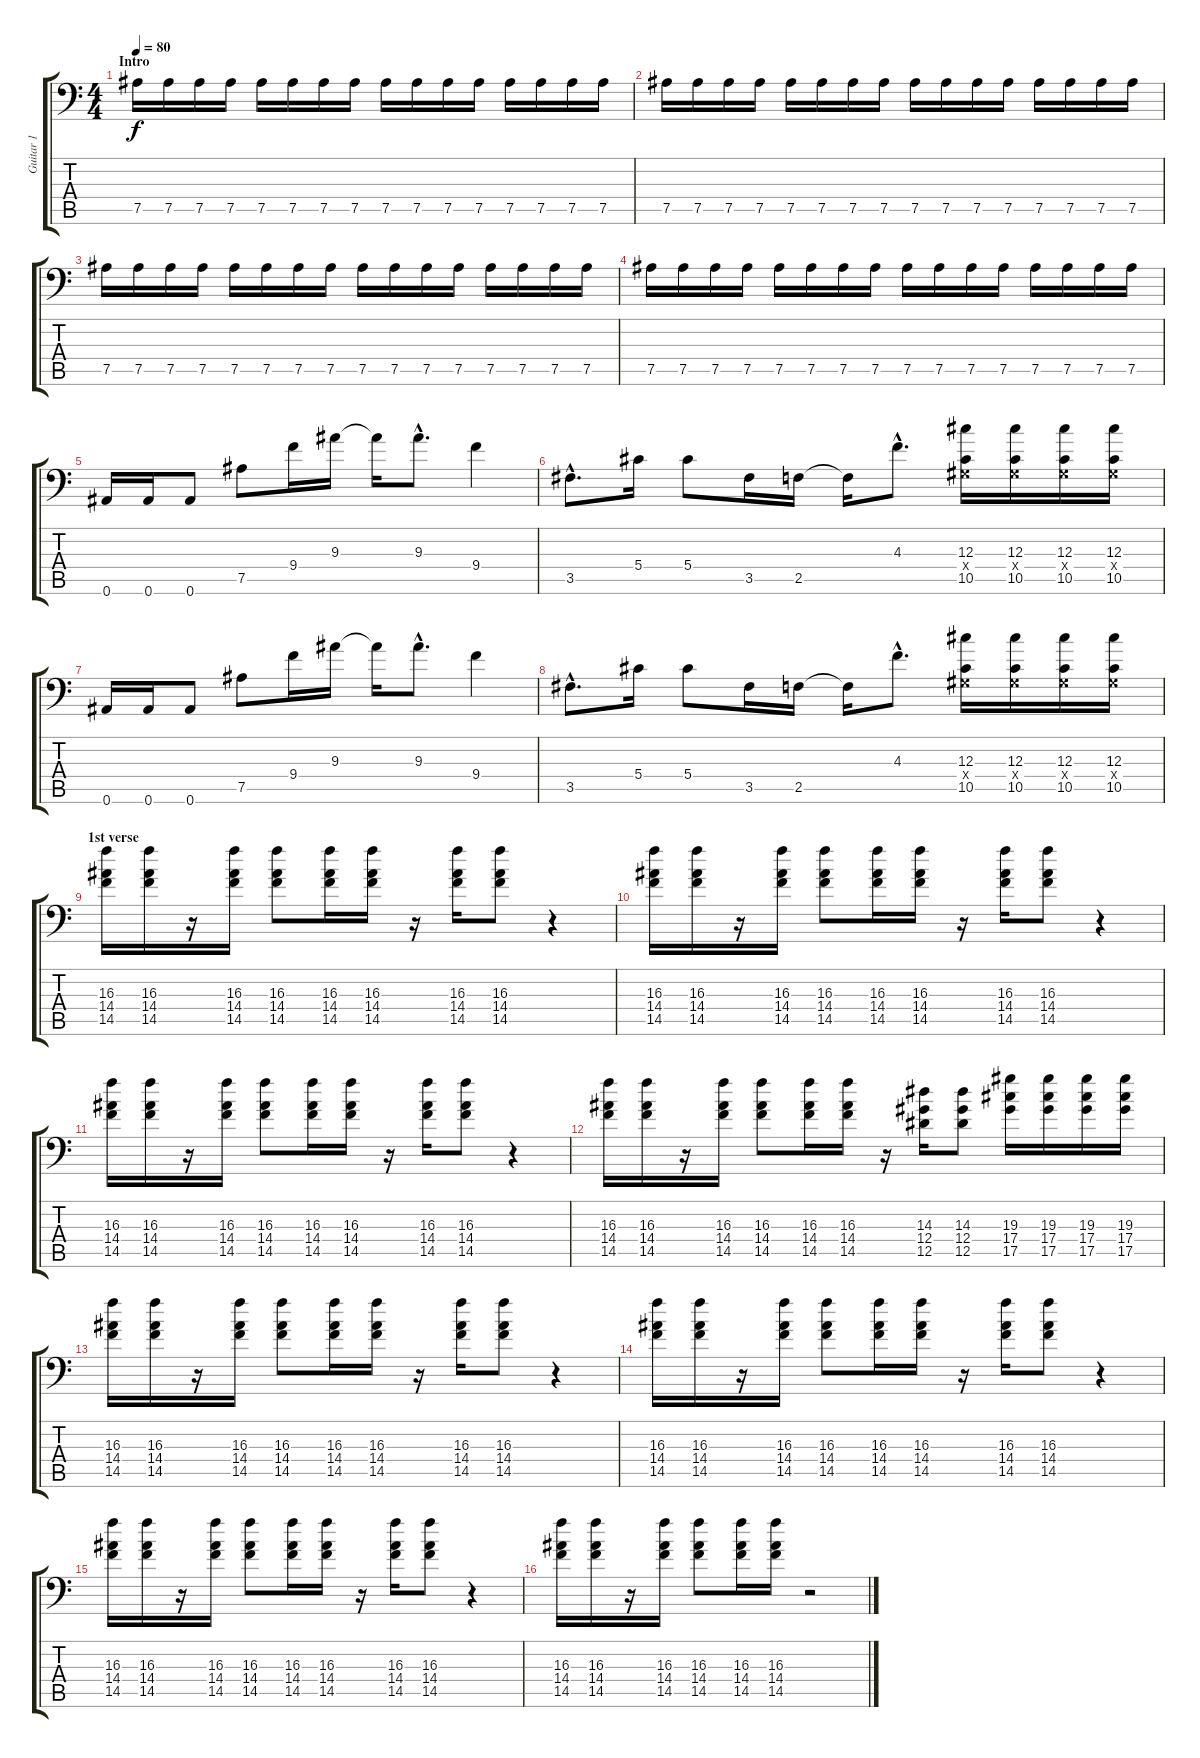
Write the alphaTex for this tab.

\track ("Guitar 1" "Guitar 1") {instrument distortionguitar}
\staff {score tabs}
\tuning (Bb3 F3 Db3 Ab2 Eb2 Bb1) {hide}
\ts (4 4)
\section ("" "Intro")
\tempo 80
\clef f4
\ks c
7.5.16{dy f instrument distortionguitar} 7.5.16 7.5.16 7.5.16 7.5.16 7.5.16 7.5.16 7.5.16 7.5.16 7.5.16 7.5.16 7.5.16 7.5.16 7.5.16 7.5.16 7.5.16 |
7.5.16 7.5.16 7.5.16 7.5.16 7.5.16 7.5.16 7.5.16 7.5.16 7.5.16 7.5.16 7.5.16 7.5.16 7.5.16 7.5.16 7.5.16 7.5.16 |
7.5.16 7.5.16 7.5.16 7.5.16 7.5.16 7.5.16 7.5.16 7.5.16 7.5.16 7.5.16 7.5.16 7.5.16 7.5.16 7.5.16 7.5.16 7.5.16 |
7.5.16 7.5.16 7.5.16 7.5.16 7.5.16 7.5.16 7.5.16 7.5.16 7.5.16 7.5.16 7.5.16 7.5.16 7.5.16 7.5.16 7.5.16 7.5.16 |
0.6.16 0.6.16 0.6.8 7.5.8 9.4.16 9.3.16 9.3{t}.16 9.3{hac}.8{d} 9.4.4 |
3.5{hac}.8{d} 5.4.16 5.4.8 3.5.16 2.5.16 2.5{t}.16 4.3{hac}.8{d} (12.3 0.4{x} 10.5).16 (12.3 0.4{x} 10.5).16 (12.3 0.4{x} 10.5).16 (12.3 0.4{x} 10.5).16 |
0.6.16 0.6.16 0.6.8 7.5.8 9.4.16 9.3.16 9.3{t}.16 9.3{hac}.8{d} 9.4.4 |
3.5{hac}.8{d} 5.4.16 5.4.8 3.5.16 2.5.16 2.5{t}.16 4.3{hac}.8{d} (12.3 0.4{x} 10.5).16 (12.3 0.4{x} 10.5).16 (12.3 0.4{x} 10.5).16 (12.3 0.4{x} 10.5).16 |
\section ("" "1st verse")
(16.3 14.4 14.5).16 (16.3 14.4 14.5).16 r.16 (16.3 14.4 14.5).16 (16.3 14.4 14.5).8 (16.3 14.4 14.5).16 (16.3 14.4 14.5).16 r.16 (16.3 14.4 14.5).16 (16.3 14.4 14.5).8 r.4 |
(16.3 14.4 14.5).16 (16.3 14.4 14.5).16 r.16 (16.3 14.4 14.5).16 (16.3 14.4 14.5).8 (16.3 14.4 14.5).16 (16.3 14.4 14.5).16 r.16 (16.3 14.4 14.5).16 (16.3 14.4 14.5).8 r.4 |
(16.3 14.4 14.5).16 (16.3 14.4 14.5).16 r.16 (16.3 14.4 14.5).16 (16.3 14.4 14.5).8 (16.3 14.4 14.5).16 (16.3 14.4 14.5).16 r.16 (16.3 14.4 14.5).16 (16.3 14.4 14.5).8 r.4 |
(16.3 14.4 14.5).16 (16.3 14.4 14.5).16 r.16 (16.3 14.4 14.5).16 (16.3 14.4 14.5).8 (16.3 14.4 14.5).16 (16.3 14.4 14.5).16 r.16 (14.3 12.4 12.5).16 (14.3 12.4 12.5).8 (19.3 17.4 17.5).16 (19.3 17.4 17.5).16 (19.3 17.4 17.5).16 (19.3 17.4 17.5).16 |
(16.3 14.4 14.5).16 (16.3 14.4 14.5).16 r.16 (16.3 14.4 14.5).16 (16.3 14.4 14.5).8 (16.3 14.4 14.5).16 (16.3 14.4 14.5).16 r.16 (16.3 14.4 14.5).16 (16.3 14.4 14.5).8 r.4 |
(16.3 14.4 14.5).16 (16.3 14.4 14.5).16 r.16 (16.3 14.4 14.5).16 (16.3 14.4 14.5).8 (16.3 14.4 14.5).16 (16.3 14.4 14.5).16 r.16 (16.3 14.4 14.5).16 (16.3 14.4 14.5).8 r.4 |
(16.3 14.4 14.5).16 (16.3 14.4 14.5).16 r.16 (16.3 14.4 14.5).16 (16.3 14.4 14.5).8 (16.3 14.4 14.5).16 (16.3 14.4 14.5).16 r.16 (16.3 14.4 14.5).16 (16.3 14.4 14.5).8 r.4 |
(16.3 14.4 14.5).16 (16.3 14.4 14.5).16 r.16 (16.3 14.4 14.5).16 (16.3 14.4 14.5).8 (16.3 14.4 14.5).16 (16.3 14.4 14.5).16 r.2
